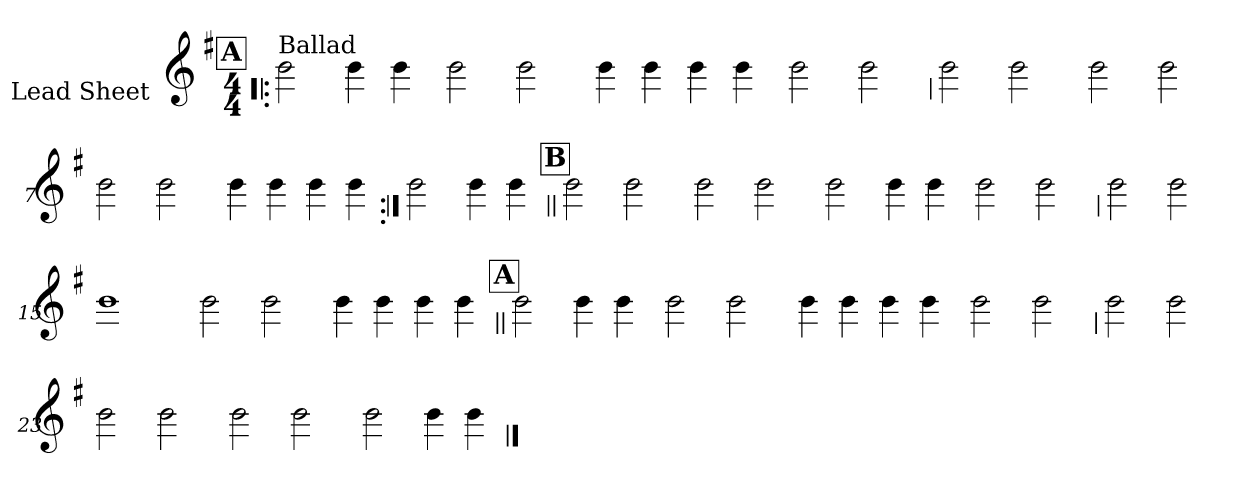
**kern
*part1
*staff1
*I"Lead Sheet
*stria0
*clefG2
*k[f#]
*G:
*M4/4
!!LO:REH:place=s1:a:t=A
=1!|:
!LO:TX:a:t=Ballad
2b
4b
4b
=2-
2b
2b
=3-
4b
4b
4b
4b
=4-
2b
2b
!!LO:LB:g=z
=5
2b
2b
=6-
2b
2b
=7-
2b
2b
=8-
4b
4b
4b
4b
!!LO:LB:g=z
=9:|!
2b
4b
4b
!!LO:LB:g=z
!!LO:REH:place=s1:a:t=B
=10||
2b
2b
=11-
2b
2b
=12-
2b
4b
4b
=13-
2b
2b
!!LO:LB:g=z
=14
2b
2b
=15-
1b
=16-
2b
2b
=17-
4b
4b
4b
4b
!!LO:LB:g=z
!!LO:REH:place=s1:a:t=A
=18||
2b
4b
4b
=19-
2b
2b
=20-
4b
4b
4b
4b
=21-
2b
2b
!!LO:LB:g=z
=22
2b
2b
=23-
2b
2b
=24-
2b
2b
=25-
2b
4b
4b
==
*-
